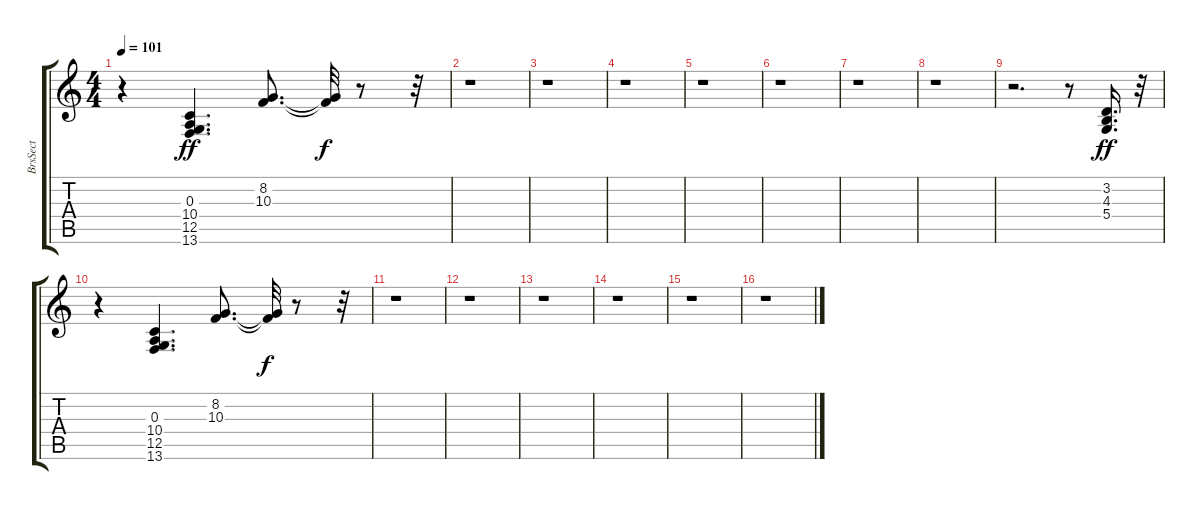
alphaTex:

\track ("BrsSect" "BrsSect") {instrument brasssection}
\staff {score tabs}
\tuning (E4 B3 G3 D3 A2 E2) {hide}
\ts (4 4)
\tempo 101
\clef g2
\ks c
r.4{dy ff} (0.3 10.4 12.5 13.6).4{d} (8.2 10.3).8{d} (8.2{t} 10.3{t}).32{dy f} r.8 r.32 |
r.1 |
r.1 |
r.1 |
r.1 |
r.1 |
r.1 |
r.1 |
r.2{d} r.8 (3.2 4.3 5.4).16{d dy ff} r.32 |
r.4 (0.3 10.4 12.5 13.6).4{d} (8.2 10.3).8{d} (8.2{t} 10.3{t}).32{dy f} r.8 r.32 |
r.1 |
r.1 |
r.1 |
r.1 |
r.1 |
r.1
